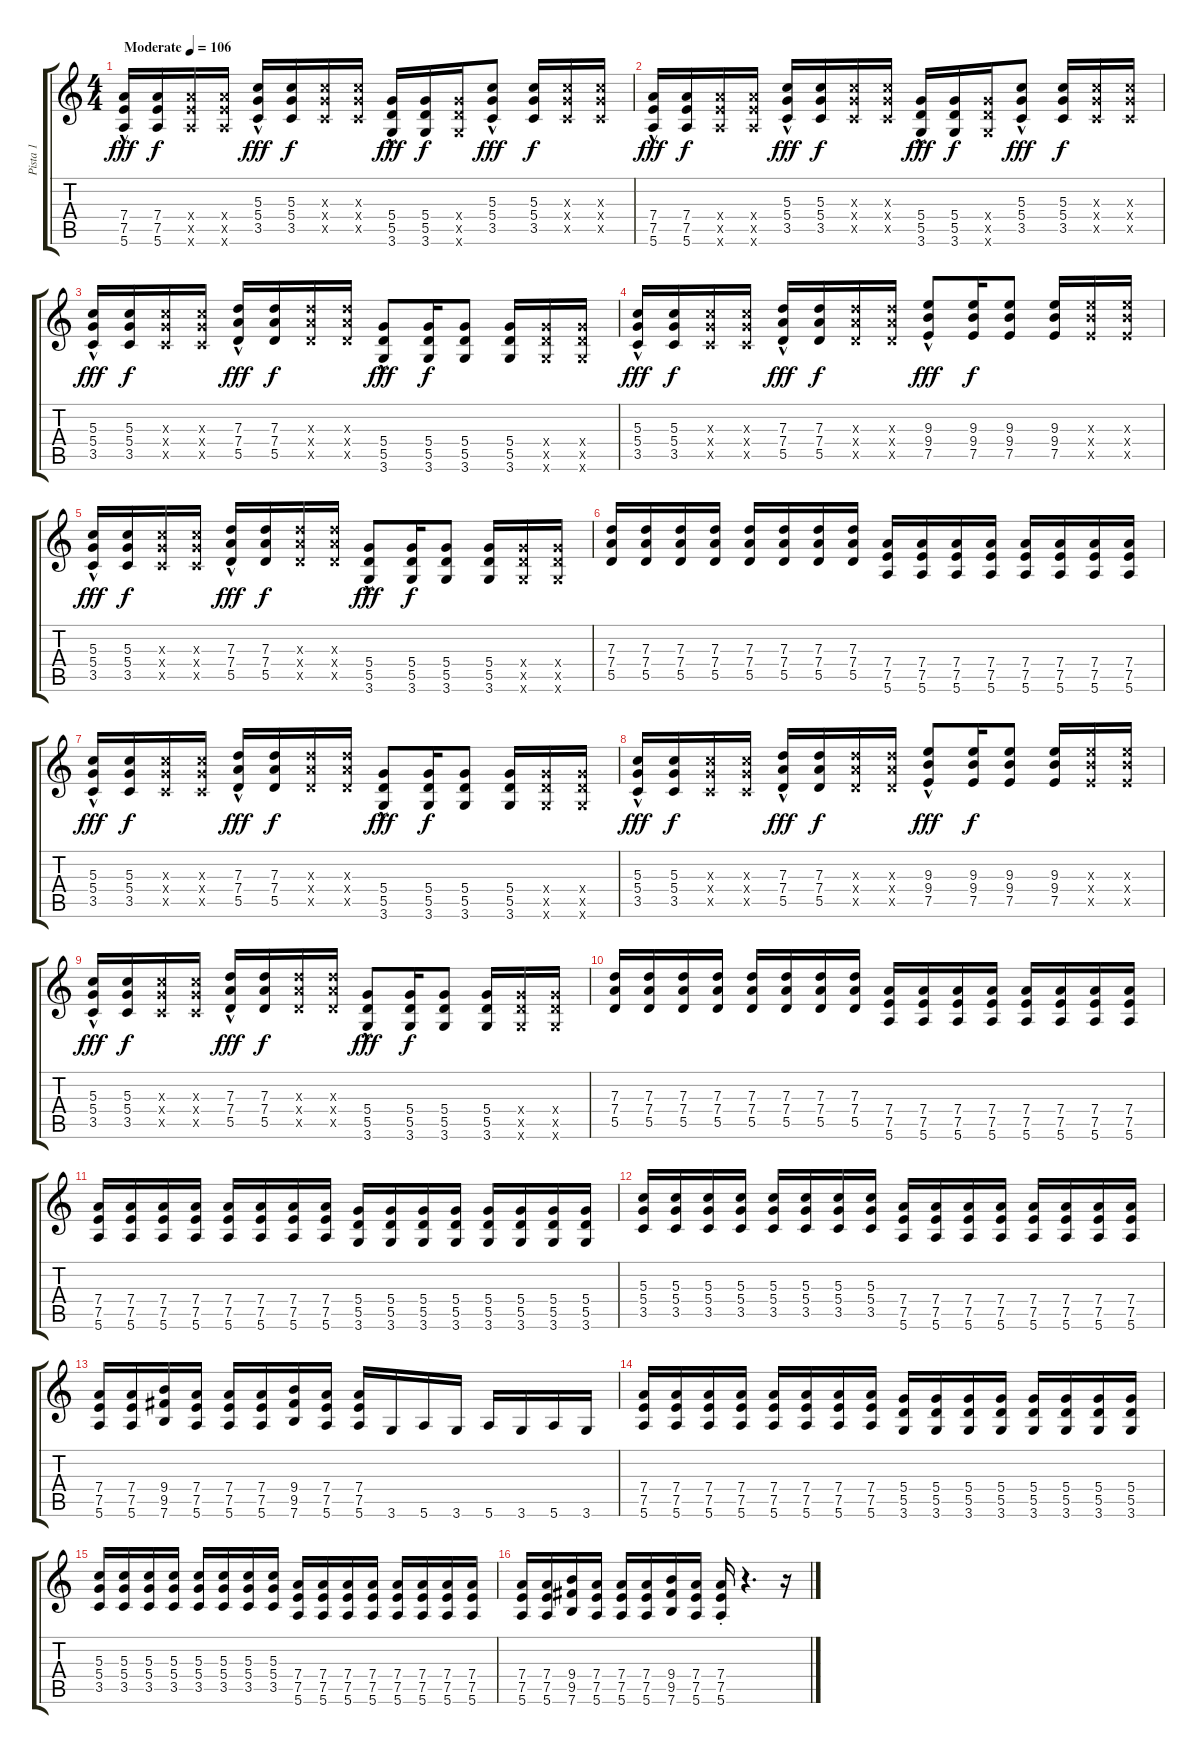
\track ("Pista 1" "Pista 1") {instrument overdrivenguitar}
\staff {score tabs}
\tuning (E4 B3 G3 D3 A2 E2) {hide}
\ts (4 4)
\tempo (106 "Moderate")
\clef g2
\ks c
(7.4{hac} 7.5 5.6).16{dy fff instrument overdrivenguitar} (7.4 7.5 5.6).16{dy f} (7.4{x} 7.5{x} 5.6{x}).16 (7.4{x} 7.5{x} 5.6{x}).16 (5.3{hac} 5.4{hac} 3.5{hac}).16{dy fff} (5.3 5.4 3.5).16{dy f} (5.3{x} 5.4{x} 3.5{x}).16 (5.3{x} 5.4{x} 3.5{x}).16 (5.4{hac} 5.5{hac} 3.6{hac}).16{dy fff} (5.4 5.5 3.6).16{dy f} (5.4{x} 5.5{x} 3.6{x}).16 (5.3{hac} 5.4{hac} 3.5{hac}).8{dy fff} (5.3 5.4 3.5).16{dy f} (5.3{x} 5.4{x} 3.5{x}).16 (5.3{x} 5.4{x} 3.5{x}).16 |
(7.4{hac} 7.5 5.6).16{dy fff} (7.4 7.5 5.6).16{dy f} (7.4{x} 7.5{x} 5.6{x}).16 (7.4{x} 7.5{x} 5.6{x}).16 (5.3{hac} 5.4{hac} 3.5{hac}).16{dy fff} (5.3 5.4 3.5).16{dy f} (5.3{x} 5.4{x} 3.5{x}).16 (5.3{x} 5.4{x} 3.5{x}).16 (5.4{hac} 5.5{hac} 3.6{hac}).16{dy fff} (5.4 5.5 3.6).16{dy f} (5.4{x} 5.5{x} 3.6{x}).16 (5.3{hac} 5.4{hac} 3.5{hac}).8{dy fff} (5.3 5.4 3.5).16{dy f} (5.3{x} 5.4{x} 3.5{x}).16 (5.3{x} 5.4{x} 3.5{x}).16 |
(5.3{hac} 5.4{hac} 3.5{hac}).16{dy fff} (5.3 5.4 3.5).16{dy f} (5.3{x} 5.4{x} 3.5{x}).16 (5.3{x} 5.4{x} 3.5{x}).16 (7.3{hac} 7.4{hac} 5.5{hac}).16{dy fff} (7.3 7.4 5.5).16{dy f} (7.3{x} 7.4{x} 5.5{x}).16 (7.3{x} 7.4{x} 5.5{x}).16 (5.4{hac} 5.5{hac} 3.6{hac}).8{dy fff} (5.4 5.5 3.6).16{dy f} (5.4 5.5 3.6).8 (5.4 5.5 3.6).16 (5.4{x} 5.5{x} 3.6{x}).16 (5.4{x} 5.5{x} 3.6{x}).16 |
(5.3{hac} 5.4{hac} 3.5{hac}).16{dy fff} (5.3 5.4 3.5).16{dy f} (5.3{x} 5.4{x} 3.5{x}).16 (5.3{x} 5.4{x} 3.5{x}).16 (7.3{hac} 7.4{hac} 5.5{hac}).16{dy fff} (7.3 7.4 5.5).16{dy f} (7.3{x} 7.4{x} 5.5{x}).16 (7.3{x} 7.4{x} 5.5{x}).16 (9.3 9.4{hac} 7.5{hac}).8{dy fff} (9.3 9.4 7.5).16{dy f} (9.3 9.4 7.5).8 (9.3 9.4 7.5).16 (9.3{x} 9.4{x} 7.5{x}).16 (9.3{x} 9.4{x} 7.5{x}).16 |
(5.3{hac} 5.4{hac} 3.5{hac}).16{dy fff} (5.3 5.4 3.5).16{dy f} (5.3{x} 5.4{x} 3.5{x}).16 (5.3{x} 5.4{x} 3.5{x}).16 (7.3{hac} 7.4{hac} 5.5{hac}).16{dy fff} (7.3 7.4 5.5).16{dy f} (7.3{x} 7.4{x} 5.5{x}).16 (7.3{x} 7.4{x} 5.5{x}).16 (5.4{hac} 5.5{hac} 3.6{hac}).8{dy fff} (5.4 5.5 3.6).16{dy f} (5.4 5.5 3.6).8 (5.4 5.5 3.6).16 (5.4{x} 5.5{x} 3.6{x}).16 (5.4{x} 5.5{x} 3.6{x}).16 |
(7.3 7.4 5.5).16 (7.3 7.4 5.5).16 (7.3 7.4 5.5).16 (7.3 7.4 5.5).16 (7.3 7.4 5.5).16 (7.3 7.4 5.5).16 (7.3 7.4 5.5).16 (7.3 7.4 5.5).16 (7.4 7.5 5.6).16 (7.4 7.5 5.6).16 (7.4 7.5 5.6).16 (7.4 7.5 5.6).16 (7.4 7.5 5.6).16 (7.4 7.5 5.6).16 (7.4 7.5 5.6).16 (7.4 7.5 5.6).16 |
(5.3{hac} 5.4{hac} 3.5{hac}).16{dy fff} (5.3 5.4 3.5).16{dy f} (5.3{x} 5.4{x} 3.5{x}).16 (5.3{x} 5.4{x} 3.5{x}).16 (7.3{hac} 7.4{hac} 5.5{hac}).16{dy fff} (7.3 7.4 5.5).16{dy f} (7.3{x} 7.4{x} 5.5{x}).16 (7.3{x} 7.4{x} 5.5{x}).16 (5.4{hac} 5.5{hac} 3.6{hac}).8{dy fff} (5.4 5.5 3.6).16{dy f} (5.4 5.5 3.6).8 (5.4 5.5 3.6).16 (5.4{x} 5.5{x} 3.6{x}).16 (5.4{x} 5.5{x} 3.6{x}).16 |
(5.3{hac} 5.4{hac} 3.5{hac}).16{dy fff} (5.3 5.4 3.5).16{dy f} (5.3{x} 5.4{x} 3.5{x}).16 (5.3{x} 5.4{x} 3.5{x}).16 (7.3{hac} 7.4{hac} 5.5{hac}).16{dy fff} (7.3 7.4 5.5).16{dy f} (7.3{x} 7.4{x} 5.5{x}).16 (7.3{x} 7.4{x} 5.5{x}).16 (9.3 9.4{hac} 7.5{hac}).8{dy fff} (9.3 9.4 7.5).16{dy f} (9.3 9.4 7.5).8 (9.3 9.4 7.5).16 (9.3{x} 9.4{x} 7.5{x}).16 (9.3{x} 9.4{x} 7.5{x}).16 |
(5.3{hac} 5.4{hac} 3.5{hac}).16{dy fff} (5.3 5.4 3.5).16{dy f} (5.3{x} 5.4{x} 3.5{x}).16 (5.3{x} 5.4{x} 3.5{x}).16 (7.3{hac} 7.4{hac} 5.5{hac}).16{dy fff} (7.3 7.4 5.5).16{dy f} (7.3{x} 7.4{x} 5.5{x}).16 (7.3{x} 7.4{x} 5.5{x}).16 (5.4{hac} 5.5{hac} 3.6{hac}).8{dy fff} (5.4 5.5 3.6).16{dy f} (5.4 5.5 3.6).8 (5.4 5.5 3.6).16 (5.4{x} 5.5{x} 3.6{x}).16 (5.4{x} 5.5{x} 3.6{x}).16 |
(7.3 7.4 5.5).16 (7.3 7.4 5.5).16 (7.3 7.4 5.5).16 (7.3 7.4 5.5).16 (7.3 7.4 5.5).16 (7.3 7.4 5.5).16 (7.3 7.4 5.5).16 (7.3 7.4 5.5).16 (7.4 7.5 5.6).16 (7.4 7.5 5.6).16 (7.4 7.5 5.6).16 (7.4 7.5 5.6).16 (7.4 7.5 5.6).16 (7.4 7.5 5.6).16 (7.4 7.5 5.6).16 (7.4 7.5 5.6).16 |
(7.4 7.5 5.6).16 (7.4 7.5 5.6).16 (7.4 7.5 5.6).16 (7.4 7.5 5.6).16 (7.4 7.5 5.6).16 (7.4 7.5 5.6).16 (7.4 7.5 5.6).16 (7.4 7.5 5.6).16 (5.4 5.5 3.6).16 (5.4 5.5 3.6).16 (5.4 5.5 3.6).16 (5.4 5.5 3.6).16 (5.4 5.5 3.6).16 (5.4 5.5 3.6).16 (5.4 5.5 3.6).16 (5.4 5.5 3.6).16 |
(5.3 5.4 3.5).16 (5.3 5.4 3.5).16 (5.3 5.4 3.5).16 (5.3 5.4 3.5).16 (5.3 5.4 3.5).16 (5.3 5.4 3.5).16 (5.3 5.4 3.5).16 (5.3 5.4 3.5).16 (7.4 7.5 5.6).16 (7.4 7.5 5.6).16 (7.4 7.5 5.6).16 (7.4 7.5 5.6).16 (7.4 7.5 5.6).16 (7.4 7.5 5.6).16 (7.4 7.5 5.6).16 (7.4 7.5 5.6).16 |
(7.4 7.5 5.6).16 (7.4 7.5 5.6).16 (9.4 9.5 7.6).16 (7.4 7.5 5.6).16 (7.4 7.5 5.6).16 (7.4 7.5 5.6).16 (9.4 9.5 7.6).16 (7.4 7.5 5.6).16 (7.4 7.5 5.6).16 3.6.16 5.6.16 3.6.16 5.6.16 3.6.16 5.6.16 3.6.16 |
(7.4 7.5 5.6).16 (7.4 7.5 5.6).16 (7.4 7.5 5.6).16 (7.4 7.5 5.6).16 (7.4 7.5 5.6).16 (7.4 7.5 5.6).16 (7.4 7.5 5.6).16 (7.4 7.5 5.6).16 (5.4 5.5 3.6).16 (5.4 5.5 3.6).16 (5.4 5.5 3.6).16 (5.4 5.5 3.6).16 (5.4 5.5 3.6).16 (5.4 5.5 3.6).16 (5.4 5.5 3.6).16 (5.4 5.5 3.6).16 |
(5.3 5.4 3.5).16 (5.3 5.4 3.5).16 (5.3 5.4 3.5).16 (5.3 5.4 3.5).16 (5.3 5.4 3.5).16 (5.3 5.4 3.5).16 (5.3 5.4 3.5).16 (5.3 5.4 3.5).16 (7.4 7.5 5.6).16 (7.4 7.5 5.6).16 (7.4 7.5 5.6).16 (7.4 7.5 5.6).16 (7.4 7.5 5.6).16 (7.4 7.5 5.6).16 (7.4 7.5 5.6).16 (7.4 7.5 5.6).16 |
(7.4 7.5 5.6).16 (7.4 7.5 5.6).16 (9.4 9.5 7.6).16 (7.4 7.5 5.6).16 (7.4 7.5 5.6).16 (7.4 7.5 5.6).16 (9.4 9.5 7.6).16 (7.4 7.5 5.6).16 (7.4{st} 7.5{st} 5.6{st}).16 r.4{d} r.16
